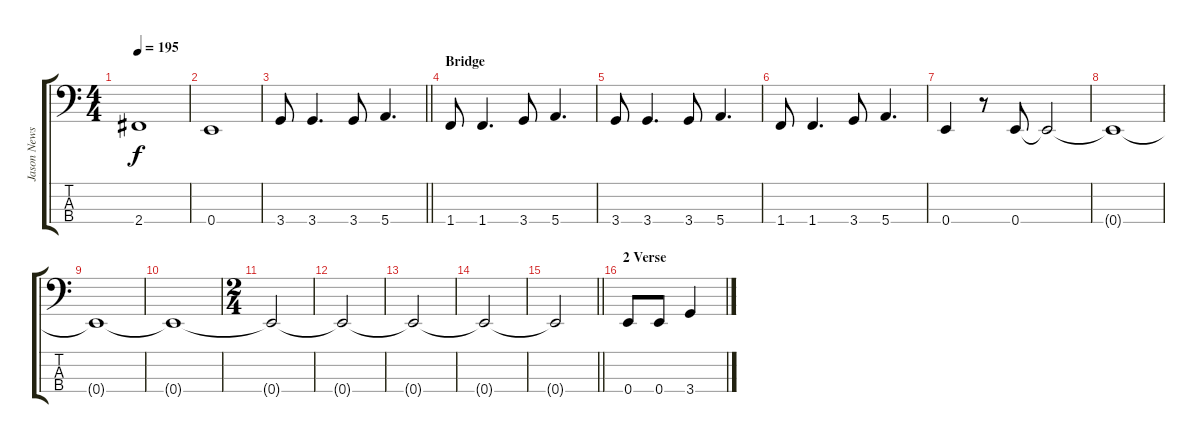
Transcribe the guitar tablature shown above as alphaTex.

\track ("Jason Newsted" "Jason News") {instrument electricbasspick}
\staff {score tabs}
\tuning (G2 D2 A1 E1) {hide}
\ts (4 4)
\tempo 195
\clef f4
\ks c
2.4.1{dy f} |
0.4.1 |
\barLineRight lightlight
3.4.8 3.4.4{d} 3.4.8 5.4.4{d} |
\section ("" "Bridge")
1.4.8 1.4.4{d} 3.4.8 5.4.4{d} |
3.4.8 3.4.4{d} 3.4.8 5.4.4{d} |
1.4.8 1.4.4{d} 3.4.8 5.4.4{d} |
0.4.4 r.8 0.4.8 0.4{t}.2 |
0.4{t}.1 |
0.4{t}.1 |
0.4{t}.1 |
\ts (2 4)
0.4{t}.2 |
0.4{t}.2 |
0.4{t}.2 |
0.4{t}.2 |
\barLineRight lightlight
0.4{t}.2 |
\section ("" "2 Verse")
0.4.8 0.4.8 3.4.4
